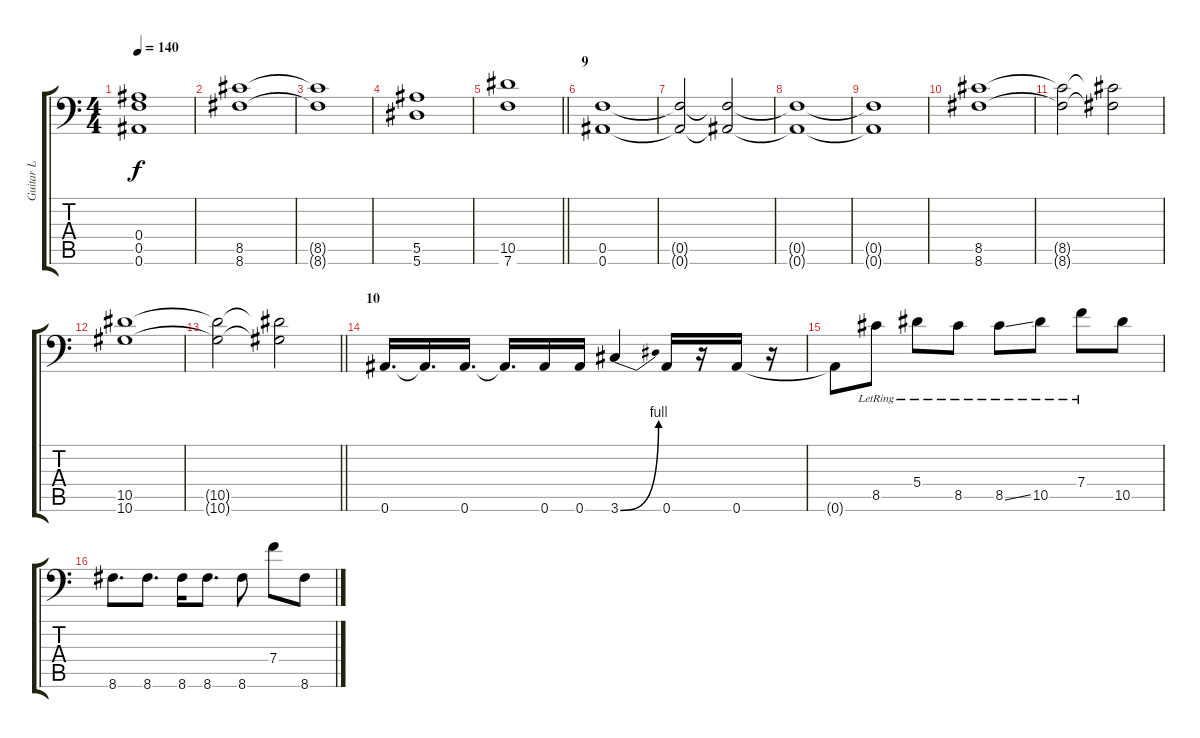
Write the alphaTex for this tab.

\track ("Guitar L" "Guitar L") {instrument distortionguitar}
\staff {score tabs}
\tuning (C4 G3 Eb3 Bb2 F2 Bb1) {hide}
\ts (4 4)
\tempo 140
\clef f4
\ks c
(0.4{t} 0.5{t} 0.6{t}).1{dy f} |
(8.5 8.6).1 |
(8.5{t} 8.6{t}).1 |
(5.5 5.6).1 |
\barLineRight lightlight
(10.5 7.6).1 |
\section ("" "9")
(0.5 0.6).1 |
(0.5{t} 0.6{t}).2 (0.5{t} 0.6{t}).2 |
(0.5{t} 0.6{t}).1 |
(0.5{t} 0.6{t}).1 |
(8.5 8.6).1 |
(8.5{t} 8.6{t}).2 (8.5{t} 8.6{t}).2 |
(10.5 10.6).1 |
\barLineRight lightlight
(10.5{t} 10.6{t}).2 (10.5{t} 10.6{t}).2 |
\section ("" "10")
0.6.16{d} 0.6{t}.16{d} 0.6.16{d} 0.6{t}.16{d} 0.6.16 0.6.16 3.6{be (bend 0 0 60 4)}.4 0.6.16 r.16 0.6.16 r.16 |
0.6{t}.8 8.5{lr}.8 5.4{lr}.8 8.5{lr}.8 8.5{ss lr}.8 10.5{lr}.8 7.4{lr}.8 10.5.8 |
8.6.8{d} 8.6.8{d} 8.6.16 8.6.8{d} 8.6.8 7.4.8 8.6.8
